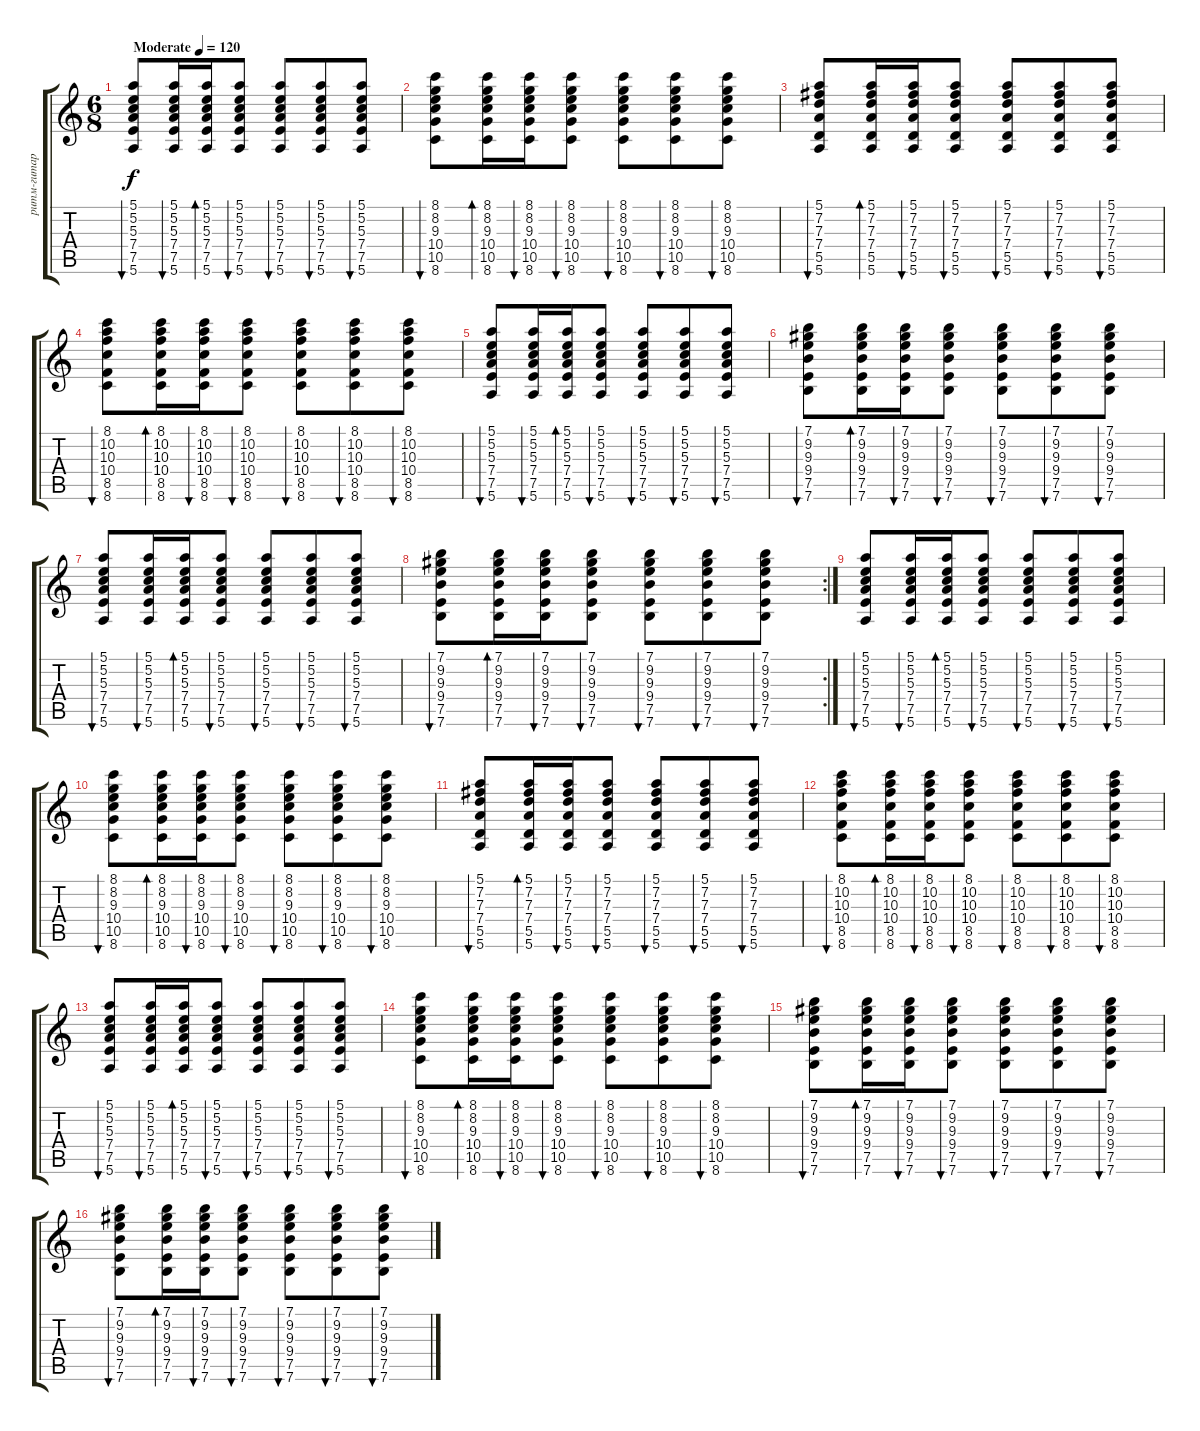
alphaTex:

\track ("ритм-гитара" "ритм-гитар") {instrument acousticguitarsteel}
\staff {score tabs}
\tuning (E4 B3 G3 D3 A2 E2) {hide}
\ts (6 8)
\tempo (120 "Moderate")
\clef g2
\ks c
(5.1 5.2 5.3 7.4 7.5 5.6).8{bu 30 dy f instrument acousticguitarsteel} (5.1 5.2 5.3 7.4 7.5 5.6).16{bu 30} (5.1 5.2 5.3 7.4 7.5 5.6).16{bd 30} (5.1 5.2 5.3 7.4 7.5 5.6).8{bu 30} (5.1 5.2 5.3 7.4 7.5 5.6).8{bu 30} (5.1 5.2 5.3 7.4 7.5 5.6).8{bu 30} (5.1 5.2 5.3 7.4 7.5 5.6).8{bu 30} |
(8.1 8.2 9.3 10.4 10.5 8.6).8{bu 30} (8.1 8.2 9.3 10.4 10.5 8.6).16{bd 30} (8.1 8.2 9.3 10.4 10.5 8.6).16{bu 30} (8.1 8.2 9.3 10.4 10.5 8.6).8{bu 30} (8.1 8.2 9.3 10.4 10.5 8.6).8{bu 30} (8.1 8.2 9.3 10.4 10.5 8.6).8{bu 30} (8.1 8.2 9.3 10.4 10.5 8.6).8{bu 30} |
(5.1 7.2 7.3 7.4 5.5 5.6).8{bu 30} (5.1 7.2 7.3 7.4 5.5 5.6).16{bd 30} (5.1 7.2 7.3 7.4 5.5 5.6).16{bu 30} (5.1 7.2 7.3 7.4 5.5 5.6).8{bu 30} (5.1 7.2 7.3 7.4 5.5 5.6).8{bu 30} (5.1 7.2 7.3 7.4 5.5 5.6).8{bu 30} (5.1 7.2 7.3 7.4 5.5 5.6).8{bu 30} |
(8.1 10.2 10.3 10.4 8.5 8.6).8{bu 30} (8.1 10.2 10.3 10.4 8.5 8.6).16{bd 30} (8.1 10.2 10.3 10.4 8.5 8.6).16{bu 30} (8.1 10.2 10.3 10.4 8.5 8.6).8{bu 30} (8.1 10.2 10.3 10.4 8.5 8.6).8{bu 30} (8.1 10.2 10.3 10.4 8.5 8.6).8{bu 30} (8.1 10.2 10.3 10.4 8.5 8.6).8{bu 30} |
(5.1 5.2 5.3 7.4 7.5 5.6).8{bu 30} (5.1 5.2 5.3 7.4 7.5 5.6).16{bu 30} (5.1 5.2 5.3 7.4 7.5 5.6).16{bd 30} (5.1 5.2 5.3 7.4 7.5 5.6).8{bu 30} (5.1 5.2 5.3 7.4 7.5 5.6).8{bu 30} (5.1 5.2 5.3 7.4 7.5 5.6).8{bu 30} (5.1 5.2 5.3 7.4 7.5 5.6).8{bu 30} |
(7.1 9.2 9.3 9.4 7.5 7.6).8{bu 30} (7.1 9.2 9.3 9.4 7.5 7.6).16{bd 30} (7.1 9.2 9.3 9.4 7.5 7.6).16{bu 30} (7.1 9.2 9.3 9.4 7.5 7.6).8{bu 30} (7.1 9.2 9.3 9.4 7.5 7.6).8{bu 30} (7.1 9.2 9.3 9.4 7.5 7.6).8{bu 30} (7.1 9.2 9.3 9.4 7.5 7.6).8{bu 30} |
(5.1 5.2 5.3 7.4 7.5 5.6).8{bu 30} (5.1 5.2 5.3 7.4 7.5 5.6).16{bu 30} (5.1 5.2 5.3 7.4 7.5 5.6).16{bd 30} (5.1 5.2 5.3 7.4 7.5 5.6).8{bu 30} (5.1 5.2 5.3 7.4 7.5 5.6).8{bu 30} (5.1 5.2 5.3 7.4 7.5 5.6).8{bu 30} (5.1 5.2 5.3 7.4 7.5 5.6).8{bu 30} |
\rc 2
(7.1 9.2 9.3 9.4 7.5 7.6).8{bu 30} (7.1 9.2 9.3 9.4 7.5 7.6).16{bd 30} (7.1 9.2 9.3 9.4 7.5 7.6).16{bu 30} (7.1 9.2 9.3 9.4 7.5 7.6).8{bu 30} (7.1 9.2 9.3 9.4 7.5 7.6).8{bu 30} (7.1 9.2 9.3 9.4 7.5 7.6).8{bu 30} (7.1 9.2 9.3 9.4 7.5 7.6).8{bu 30} |
(5.1 5.2 5.3 7.4 7.5 5.6).8{bu 30} (5.1 5.2 5.3 7.4 7.5 5.6).16{bu 30} (5.1 5.2 5.3 7.4 7.5 5.6).16{bd 30} (5.1 5.2 5.3 7.4 7.5 5.6).8{bu 30} (5.1 5.2 5.3 7.4 7.5 5.6).8{bu 30} (5.1 5.2 5.3 7.4 7.5 5.6).8{bu 30} (5.1 5.2 5.3 7.4 7.5 5.6).8{bu 30} |
(8.1 8.2 9.3 10.4 10.5 8.6).8{bu 30} (8.1 8.2 9.3 10.4 10.5 8.6).16{bd 30} (8.1 8.2 9.3 10.4 10.5 8.6).16{bu 30} (8.1 8.2 9.3 10.4 10.5 8.6).8{bu 30} (8.1 8.2 9.3 10.4 10.5 8.6).8{bu 30} (8.1 8.2 9.3 10.4 10.5 8.6).8{bu 30} (8.1 8.2 9.3 10.4 10.5 8.6).8{bu 30} |
(5.1 7.2 7.3 7.4 5.5 5.6).8{bu 30} (5.1 7.2 7.3 7.4 5.5 5.6).16{bd 30} (5.1 7.2 7.3 7.4 5.5 5.6).16{bu 30} (5.1 7.2 7.3 7.4 5.5 5.6).8{bu 30} (5.1 7.2 7.3 7.4 5.5 5.6).8{bu 30} (5.1 7.2 7.3 7.4 5.5 5.6).8{bu 30} (5.1 7.2 7.3 7.4 5.5 5.6).8{bu 30} |
(8.1 10.2 10.3 10.4 8.5 8.6).8{bu 30} (8.1 10.2 10.3 10.4 8.5 8.6).16{bd 30} (8.1 10.2 10.3 10.4 8.5 8.6).16{bu 30} (8.1 10.2 10.3 10.4 8.5 8.6).8{bu 30} (8.1 10.2 10.3 10.4 8.5 8.6).8{bu 30} (8.1 10.2 10.3 10.4 8.5 8.6).8{bu 30} (8.1 10.2 10.3 10.4 8.5 8.6).8{bu 30} |
(5.1 5.2 5.3 7.4 7.5 5.6).8{bu 30} (5.1 5.2 5.3 7.4 7.5 5.6).16{bu 30} (5.1 5.2 5.3 7.4 7.5 5.6).16{bd 30} (5.1 5.2 5.3 7.4 7.5 5.6).8{bu 30} (5.1 5.2 5.3 7.4 7.5 5.6).8{bu 30} (5.1 5.2 5.3 7.4 7.5 5.6).8{bu 30} (5.1 5.2 5.3 7.4 7.5 5.6).8{bu 30} |
(8.1 8.2 9.3 10.4 10.5 8.6).8{bu 30} (8.1 8.2 9.3 10.4 10.5 8.6).16{bd 30} (8.1 8.2 9.3 10.4 10.5 8.6).16{bu 30} (8.1 8.2 9.3 10.4 10.5 8.6).8{bu 30} (8.1 8.2 9.3 10.4 10.5 8.6).8{bu 30} (8.1 8.2 9.3 10.4 10.5 8.6).8{bu 30} (8.1 8.2 9.3 10.4 10.5 8.6).8{bu 30} |
(7.1 9.2 9.3 9.4 7.5 7.6).8{bu 30} (7.1 9.2 9.3 9.4 7.5 7.6).16{bd 30} (7.1 9.2 9.3 9.4 7.5 7.6).16{bu 30} (7.1 9.2 9.3 9.4 7.5 7.6).8{bu 30} (7.1 9.2 9.3 9.4 7.5 7.6).8{bu 30} (7.1 9.2 9.3 9.4 7.5 7.6).8{bu 30} (7.1 9.2 9.3 9.4 7.5 7.6).8{bu 30} |
(7.1 9.2 9.3 9.4 7.5 7.6).8{bu 30} (7.1 9.2 9.3 9.4 7.5 7.6).16{bd 30} (7.1 9.2 9.3 9.4 7.5 7.6).16{bu 30} (7.1 9.2 9.3 9.4 7.5 7.6).8{bu 30} (7.1 9.2 9.3 9.4 7.5 7.6).8{bu 30} (7.1 9.2 9.3 9.4 7.5 7.6).8{bu 30} (7.1 9.2 9.3 9.4 7.5 7.6).8{bu 30}
